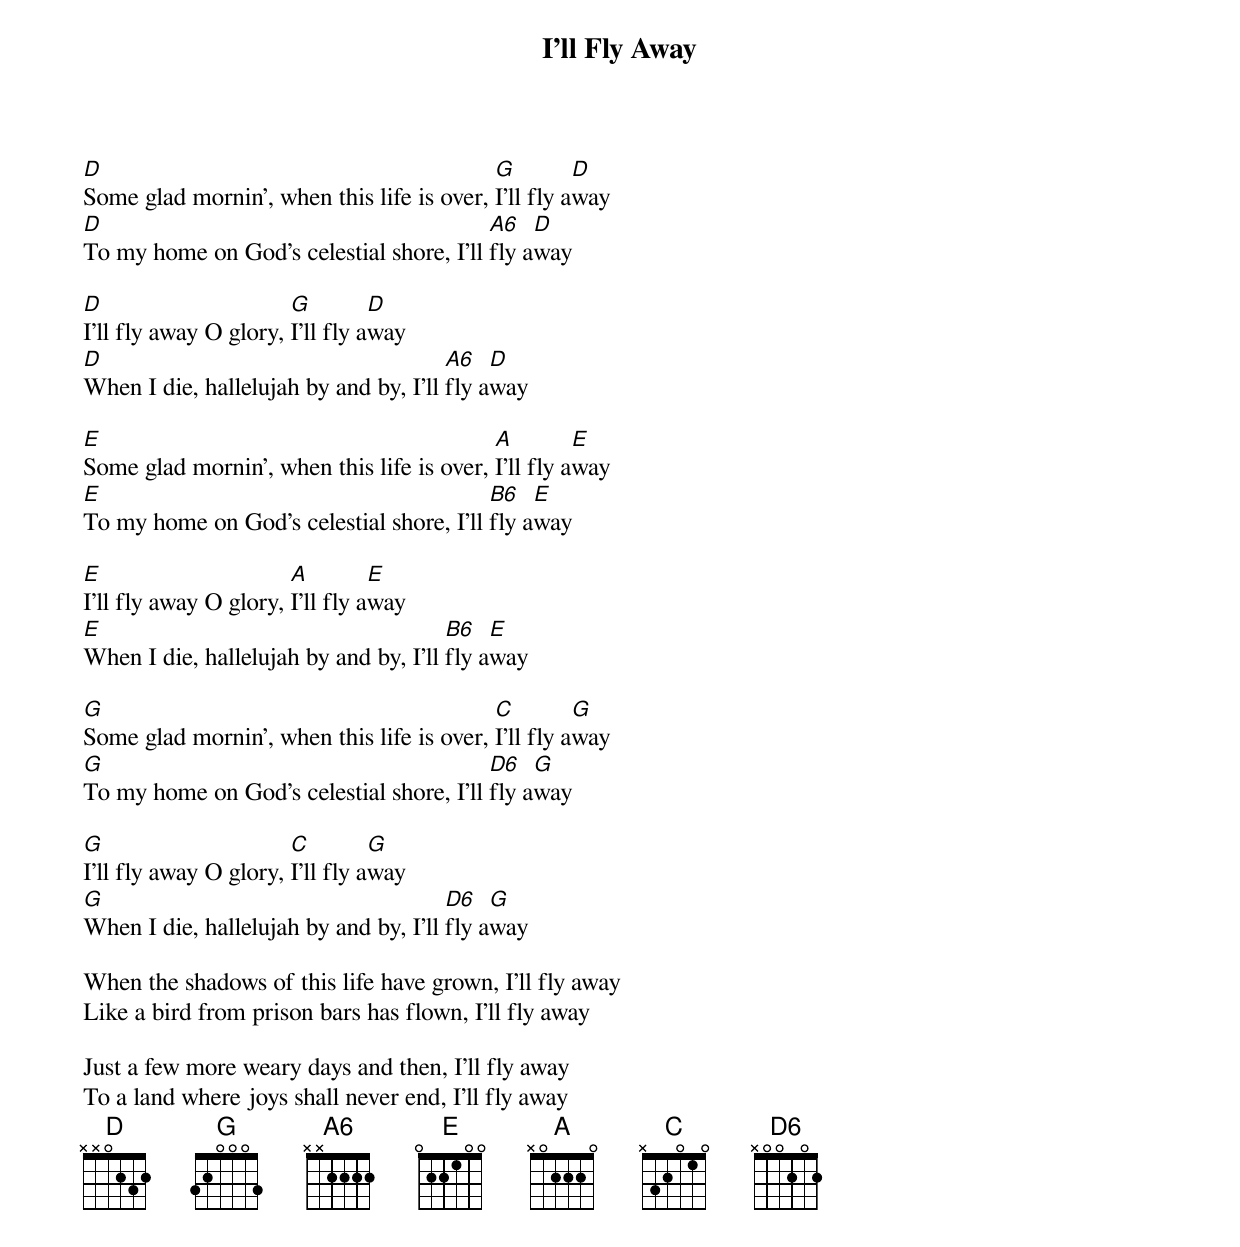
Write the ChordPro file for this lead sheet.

{title: I'll Fly Away}
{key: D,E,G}
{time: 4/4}
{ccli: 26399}
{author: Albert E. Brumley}
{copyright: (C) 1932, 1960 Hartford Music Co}

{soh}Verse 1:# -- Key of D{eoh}
[D]Some glad mornin', when this life is over, [G]I'll fly a[D]way
[D]To my home on God's celestial shore, I'll [A6]fly a[D]way

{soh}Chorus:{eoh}
[D]I'll fly away O glory, [G]I'll fly a[D]way
[D]When I die, hallelujah by and by, I'll [A6]fly a[D]way

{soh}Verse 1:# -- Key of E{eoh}
[E]Some glad mornin', when this life is over, [A]I'll fly a[E]way
[E]To my home on God's celestial shore, I'll [B6]fly a[E]way

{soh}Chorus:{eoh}
[E]I'll fly away O glory, [A]I'll fly a[E]way
[E]When I die, hallelujah by and by, I'll [B6]fly a[E]way

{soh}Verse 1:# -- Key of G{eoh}
[G]Some glad mornin', when this life is over, [C]I'll fly a[G]way
[G]To my home on God's celestial shore, I'll [D6]fly a[G]way

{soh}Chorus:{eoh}
[G]I'll fly away O glory, [C]I'll fly a[G]way
[G]When I die, hallelujah by and by, I'll [D6]fly a[G]way

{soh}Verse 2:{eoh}
When the shadows of this life have grown, I'll fly away
Like a bird from prison bars has flown, I'll fly away

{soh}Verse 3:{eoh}
Just a few more weary days and then, I'll fly away
To a land where joys shall never end, I'll fly away
